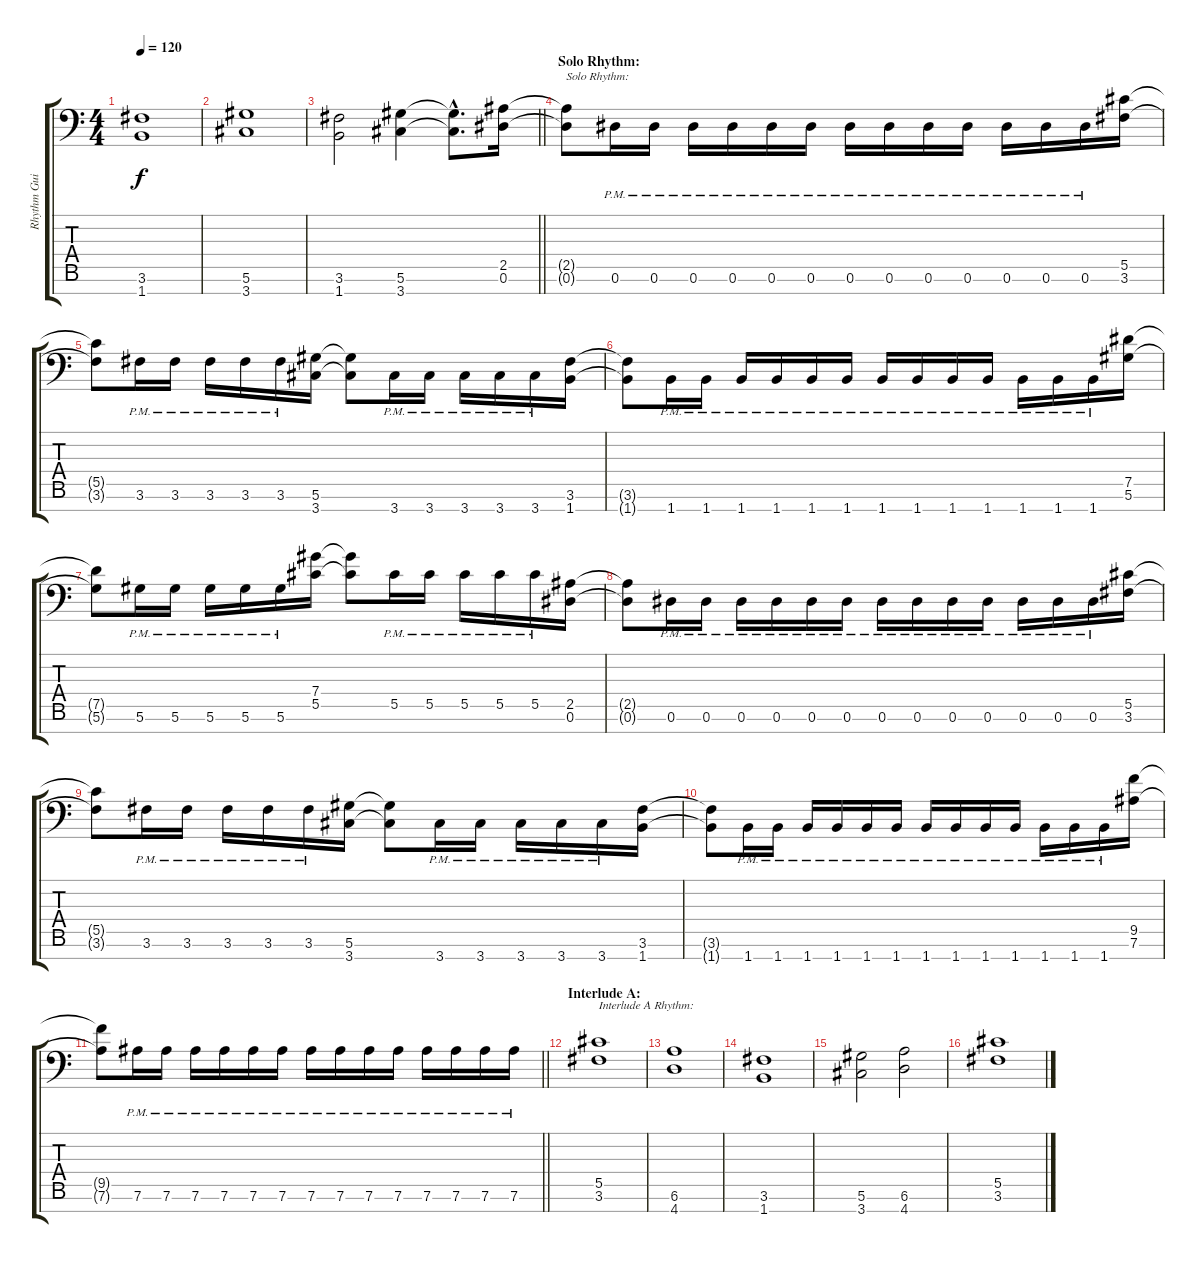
\track ("Rhythm Guitar I" "Rhythm Gui") {instrument distortionguitar}
\staff {score tabs}
\tuning (Eb4 Bb3 Gb3 Db3 Ab2 Eb2 Bb1) {hide}
\ts (4 4)
\tempo 120
\clef f4
\ks c
(3.6 1.7).1{dy f} |
(5.6 3.7).1 |
\barLineRight lightlight
(3.6 1.7).2 (5.6 3.7).4 (5.6{hac t} 3.7{hac t}).8{d} (2.5 0.6).16 |
\section ("" "Solo Rhythm:")
(2.5{t} 0.6{t}).8{txt "Solo Rhythm:"} 0.6{pm}.16 0.6{pm}.16 0.6{pm}.16 0.6{pm}.16 0.6{pm}.16 0.6{pm}.16 0.6{pm}.16 0.6{pm}.16 0.6{pm}.16 0.6{pm}.16 0.6{pm}.16 0.6{pm}.16 0.6{pm}.16 (5.5 3.6).16 |
(5.5{t} 3.6{t}).8 3.6{pm}.16 3.6{pm}.16 3.6{pm}.16 3.6{pm}.16 3.6{pm}.16 (5.6 3.7).16 (5.6{t} 3.7{t}).8 3.7{pm}.16 3.7{pm}.16 3.7{pm}.16 3.7{pm}.16 3.7{pm}.16 (3.6 1.7).16 |
(3.6{t} 1.7{t}).8 1.7{pm}.16 1.7{pm}.16 1.7{pm}.16 1.7{pm}.16 1.7{pm}.16 1.7{pm}.16 1.7{pm}.16 1.7{pm}.16 1.7{pm}.16 1.7{pm}.16 1.7{pm}.16 1.7{pm}.16 1.7{pm}.16 (7.5 5.6).16 |
(7.5{t} 5.6{t}).8 5.6{pm}.16 5.6{pm}.16 5.6{pm}.16 5.6{pm}.16 5.6{pm}.16 (7.4 5.5).16 (7.4{t} 5.5{t}).8 5.5{pm}.16 5.5{pm}.16 5.5{pm}.16 5.5{pm}.16 5.5{pm}.16 (2.5 0.6).16 |
(2.5{t} 0.6{t}).8 0.6{pm}.16 0.6{pm}.16 0.6{pm}.16 0.6{pm}.16 0.6{pm}.16 0.6{pm}.16 0.6{pm}.16 0.6{pm}.16 0.6{pm}.16 0.6{pm}.16 0.6{pm}.16 0.6{pm}.16 0.6{pm}.16 (5.5 3.6).16 |
(5.5{t} 3.6{t}).8 3.6{pm}.16 3.6{pm}.16 3.6{pm}.16 3.6{pm}.16 3.6{pm}.16 (5.6 3.7).16 (5.6{t} 3.7{t}).8 3.7{pm}.16 3.7{pm}.16 3.7{pm}.16 3.7{pm}.16 3.7{pm}.16 (3.6 1.7).16 |
(3.6{t} 1.7{t}).8 1.7{pm}.16 1.7{pm}.16 1.7{pm}.16 1.7{pm}.16 1.7{pm}.16 1.7{pm}.16 1.7{pm}.16 1.7{pm}.16 1.7{pm}.16 1.7{pm}.16 1.7{pm}.16 1.7{pm}.16 1.7{pm}.16 (9.5 7.6).16 |
\barLineRight lightlight
(9.5{t} 7.6{t}).8 7.6{pm}.16 7.6{pm}.16 7.6{pm}.16 7.6{pm}.16 7.6{pm}.16 7.6{pm}.16 7.6{pm}.16 7.6{pm}.16 7.6{pm}.16 7.6{pm}.16 7.6{pm}.16 7.6{pm}.16 7.6{pm}.16 7.6{pm}.16 |
\section ("" "Interlude A:")
(5.5 3.6).1{txt "Interlude A Rhythm:"} |
(6.6 4.7).1 |
(3.6 1.7).1 |
(5.6 3.7).2 (6.6 4.7).2 |
(5.5 3.6).1
